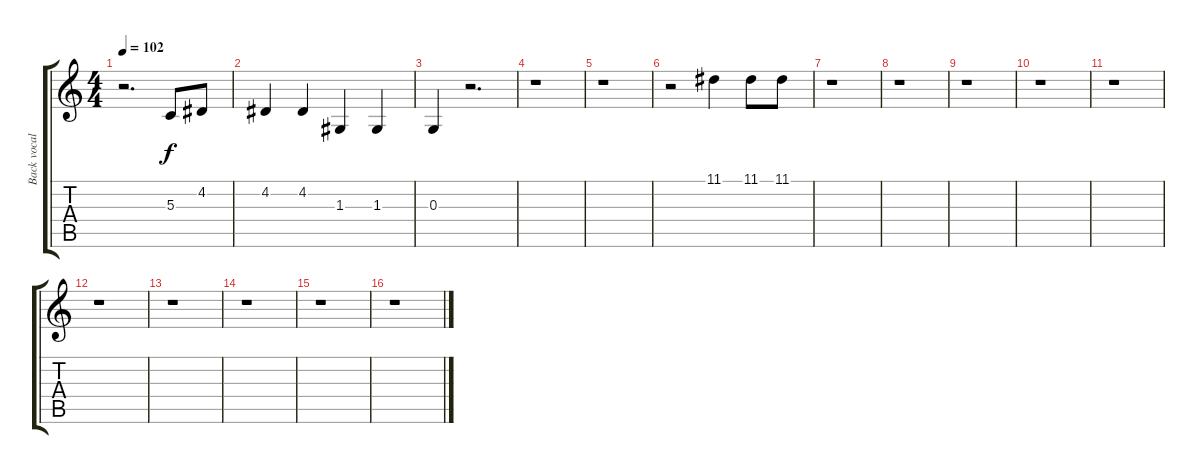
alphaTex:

\track ("Back vocals 1" "Back vocal") {instrument violin}
\staff {score tabs}
\tuning (E4 B3 G3 D3 A2 E2) {hide}
\ts (4 4)
\tempo 102
\clef g2
\ks c
r.2{d dy f} 5.3.8 4.2.8 |
4.2.4 4.2.4 1.3.4 1.3.4 |
0.3.4 r.2{d} |
r.1 |
r.1 |
r.2 11.1.4 11.1.8 11.1.8 |
r.1 |
r.1 |
r.1 |
r.1 |
r.1 |
r.1 |
r.1 |
r.1 |
r.1 |
r.1
